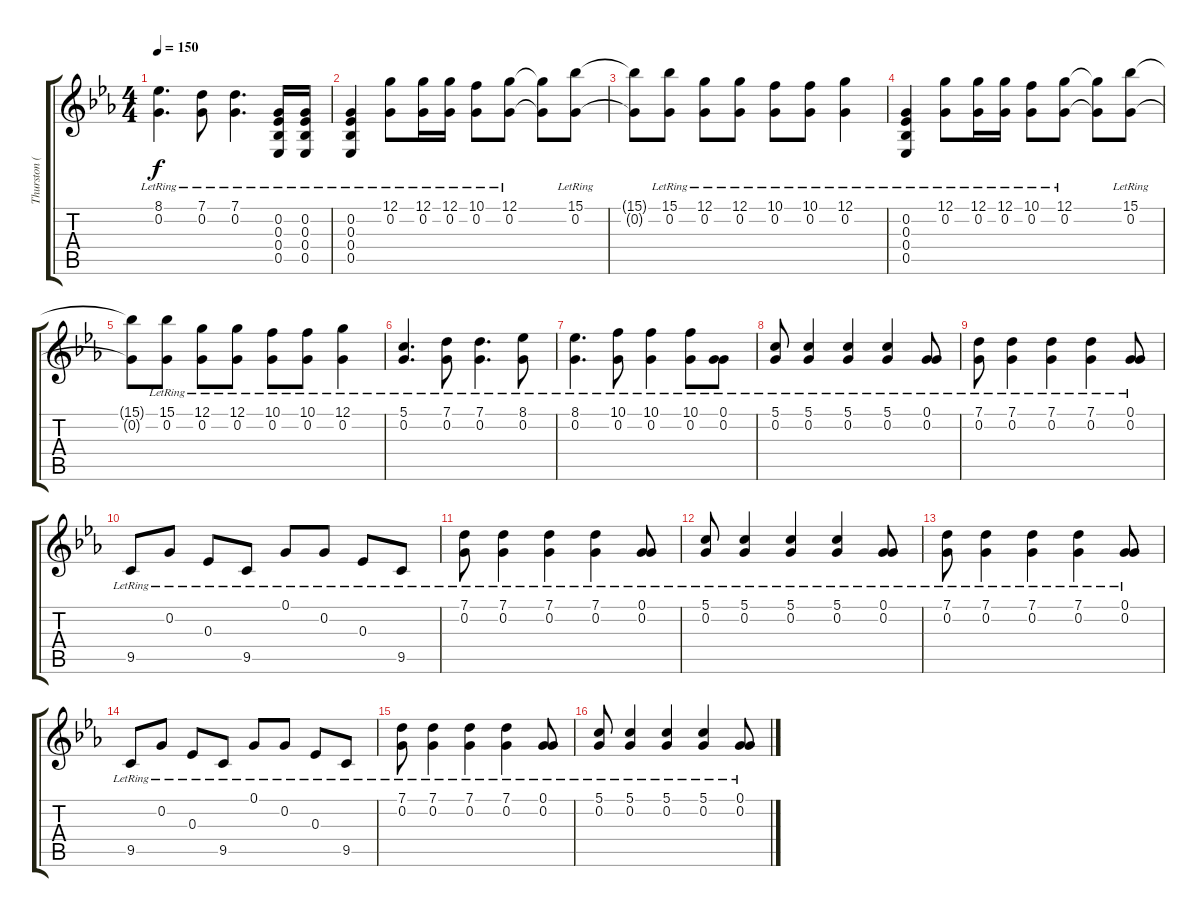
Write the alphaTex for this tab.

\track ("Thurston (clean)" "Thurston (") {instrument electricguitarjazz}
\staff {score tabs}
\tuning (G3 G3 Eb3 Bb2 Eb2 D2) {hide}
\ts (4 4)
\tempo 150
\clef g2
\ks eb
(8.1{lr} 0.2{lr}).4{d dy f} (7.1{lr} 0.2{lr}).8 (7.1{lr} 0.2{lr}).4{d} (0.2{lr} 0.3{lr} 0.4{lr} 0.5{lr}).16 (0.2{lr} 0.3{lr} 0.4{lr} 0.5{lr}).16 |
(0.2 0.3 0.4{lr} 0.5{lr}).4 (12.1{lr} 0.2{lr}).8 (12.1{lr} 0.2{lr}).16 (12.1{lr} 0.2{lr}).16 (10.1{lr} 0.2{lr}).8 (12.1{lr} 0.2{lr}).8 (12.1{t} 0.2{t}).8 (15.1{lr} 0.2{lr}).8 |
(15.1{t} 0.2{t}).8 (15.1 0.2{lr}).8 (12.1 0.2{lr}).8 (12.1 0.2{lr}).8 (10.1 0.2{lr}).8 (10.1{lr} 0.2).8 (12.1{lr} 0.2).4 |
(0.2 0.3 0.4{lr} 0.5{lr}).4 (12.1{lr} 0.2{lr}).8 (12.1{lr} 0.2{lr}).16 (12.1{lr} 0.2{lr}).16 (10.1{lr} 0.2{lr}).8 (12.1{lr} 0.2{lr}).8 (12.1{t} 0.2{t}).8 (15.1{lr} 0.2{lr}).8 |
(15.1{t} 0.2{t}).8 (15.1 0.2{lr}).8 (12.1 0.2{lr}).8 (12.1 0.2{lr}).8 (10.1 0.2{lr}).8 (10.1{lr} 0.2).8 (12.1{lr} 0.2).4 |
(5.1{lr} 0.2{lr}).4{d} (7.1{lr} 0.2{lr}).8 (7.1{lr} 0.2{lr}).4{d} (8.1{lr} 0.2{lr}).8 |
(8.1{lr} 0.2{lr}).4{d} (10.1{lr} 0.2{lr}).8 (10.1{lr} 0.2{lr}).4 (10.1 0.2{lr}).8 (0.1{lr} 0.2{lr}).8 |
(5.1{lr} 0.2{lr}).8 (5.1{lr} 0.2{lr}).4 (5.1{lr} 0.2{lr}).4 (5.1{lr} 0.2{lr}).4 (0.1{lr} 0.2{lr}).8 |
(7.1{lr} 0.2{lr}).8 (7.1{lr} 0.2{lr}).4 (7.1{lr} 0.2{lr}).4 (7.1{lr} 0.2{lr}).4 (0.1{lr} 0.2{lr}).8 |
9.5{lr}.8 0.2{lr}.8 0.3{lr}.8 9.5{lr}.8 0.1{lr}.8 0.2{lr}.8 0.3{lr}.8 9.5{lr}.8 |
(7.1{lr} 0.2{lr}).8 (7.1{lr} 0.2{lr}).4 (7.1{lr} 0.2{lr}).4 (7.1{lr} 0.2{lr}).4 (0.1{lr} 0.2{lr}).8 |
(5.1{lr} 0.2{lr}).8 (5.1{lr} 0.2{lr}).4 (5.1{lr} 0.2{lr}).4 (5.1{lr} 0.2{lr}).4 (0.1{lr} 0.2{lr}).8 |
(7.1{lr} 0.2{lr}).8 (7.1{lr} 0.2{lr}).4 (7.1{lr} 0.2{lr}).4 (7.1{lr} 0.2{lr}).4 (0.1{lr} 0.2{lr}).8 |
9.5{lr}.8 0.2{lr}.8 0.3{lr}.8 9.5{lr}.8 0.1{lr}.8 0.2{lr}.8 0.3{lr}.8 9.5{lr}.8 |
(7.1{lr} 0.2{lr}).8 (7.1{lr} 0.2{lr}).4 (7.1{lr} 0.2{lr}).4 (7.1{lr} 0.2{lr}).4 (0.1{lr} 0.2{lr}).8 |
(5.1{lr} 0.2{lr}).8 (5.1{lr} 0.2{lr}).4 (5.1{lr} 0.2{lr}).4 (5.1{lr} 0.2{lr}).4 (0.1{lr} 0.2{lr}).8
